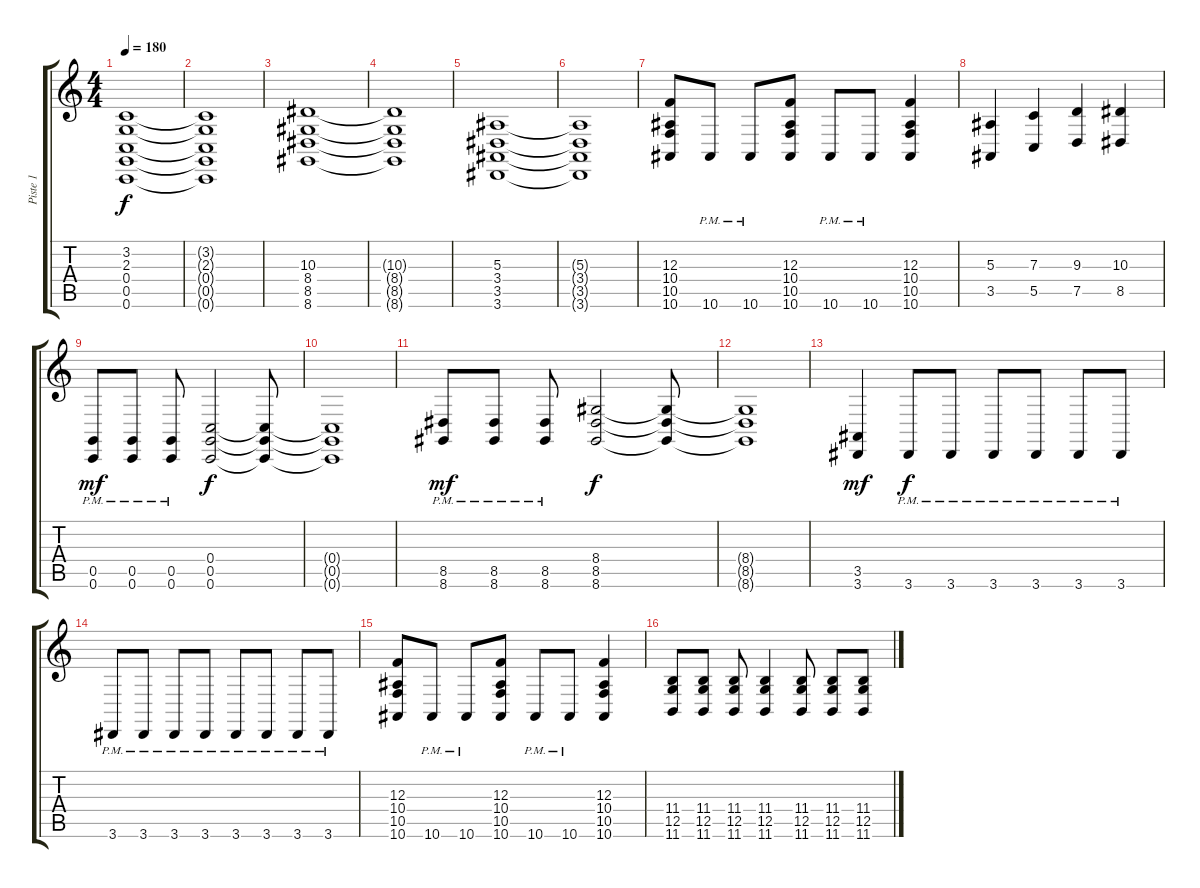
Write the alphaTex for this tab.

\track ("Piste 1" "Piste 1") {instrument stringensemble1}
\staff {score tabs}
\tuning (D4 A3 F3 C3 G2 C2) {hide}
\ts (4 4)
\tempo 180
\clef g2
\ks c
(3.2 2.3 0.4 0.5 0.6).1{dy f} |
(3.2{t} 2.3{t} 0.4{t} 0.5{t} 0.6{t}).1 |
(10.3 8.4 8.5 8.6).1 |
(10.3{t} 8.4{t} 8.5{t} 8.6{t}).1 |
(5.3 3.4 3.5 3.6).1 |
(5.3{t} 3.4{t} 3.5{t} 3.6{t}).1 |
(12.3 10.4 10.5 10.6).8 10.6{pm}.8 10.6{pm}.8 (12.3 10.4 10.5 10.6).8 10.6{pm}.8 10.6{pm}.8 (12.3 10.4 10.5 10.6).4 |
(5.3 3.5).4 (7.3 5.5).4 (9.3 7.5).4 (10.3 8.5).4 |
(0.5{pm} 0.6).8{dy mf} (0.5{pm} 0.6{pm}).8 (0.5{pm} 0.6{pm}).8 (0.4 0.5 0.6).2{dy f} (0.4{t} 0.5{t} 0.6{t}).8 |
(0.4{t} 0.5{t} 0.6{t}).1 |
(8.5{pm} 8.6).8{dy mf} (8.5{pm} 8.6{pm}).8 (8.5{pm} 8.6{pm}).8 (8.4 8.5 8.6).2{dy f} (8.4{t} 8.5{t} 8.6{t}).8 |
(8.4{t} 8.5{t} 8.6{t}).1 |
(3.5 3.6).4{dy mf} 3.6{pm}.8{dy f} 3.6{pm}.8 3.6{pm}.8 3.6{pm}.8 3.6{pm}.8 3.6{pm}.8 |
3.6{pm}.8 3.6{pm}.8 3.6{pm}.8 3.6{pm}.8 3.6{pm}.8 3.6{pm}.8 3.6{pm}.8 3.6{pm}.8 |
(12.3 10.4 10.5 10.6).8 10.6{pm}.8 10.6{pm}.8 (12.3 10.4 10.5 10.6).8 10.6{pm}.8 10.6{pm}.8 (12.3 10.4 10.5 10.6).4 |
(11.4 12.5 11.6).8 (11.4 12.5 11.6).8 (11.4 12.5 11.6).8 (11.4 12.5 11.6).4 (11.4 12.5 11.6).8 (11.4 12.5 11.6).8 (11.4 12.5 11.6).8
